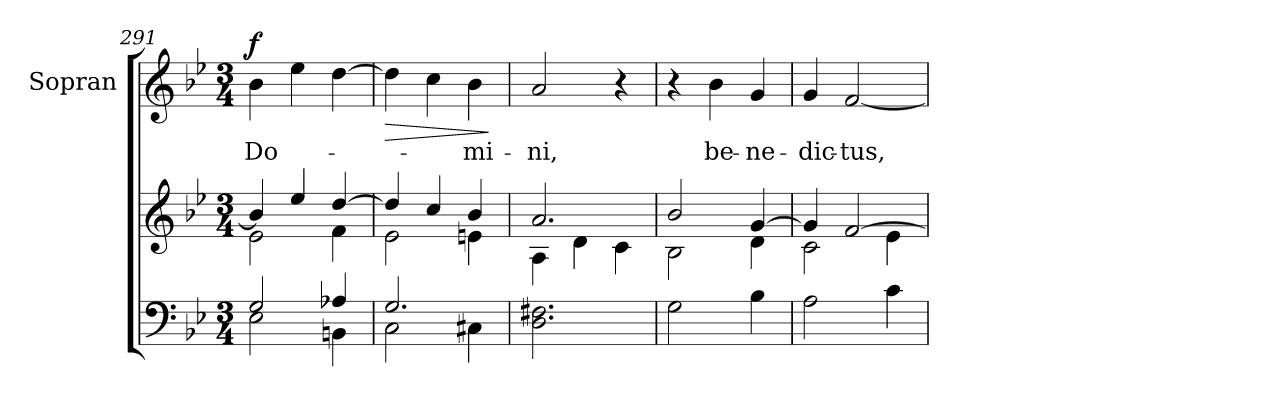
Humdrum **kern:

**kern	**kern	**kern	**text	**dynam
*part2	*part2	*part1	*part1	*part1
*staff3	*staff2	*staff1	*staff1	*staff1
*	*	*I"Sopran	*	*
*	*	*I'S.	*	*
*clefF4	*clefG2	*clefG2	*	*
*k[b-e-]	*k[b-e-]	*k[b-e-]	*	*
*B-:	*B-:	*B-:	*	*
*M3/4	*M3/4	*M3/4	*	*
=291	=291	=291	=291	=291
*^	*^	*	*	*
!	!	!	!	!	!LO:LY:b	!LO:DY:a
2G/	2E-\	4b-/]	2e-\	4b-\	Do-	f
.	.	4ee-/	.	4ee-\	.	.
4A-X/	4BBn\	[>4dd/	4f\	[4dd\	.	.
=292	=292	=292	=292	=292	=292	=292
!	!	!	!	!	!	!LO:HP:b
2.G/	2C\	4dd/]	2e-\	4dd\]	.	>
.	.	4cc/	.	4cc\	.	.
!	!	!	!	!	!LO:LY:b	!
.	4C#X\	4b-/	4en\	4b-\	-mi-	.
*v	*v	*	*	*	*	*
*	*v	*v	*	*	*
.	.	.	.	]
=293	=293	=293	=293	=293
*	*^	*	*	*
!	!	!	!	!LO:LY:b	!
2.D\ 2.F#X\	2.a/	4A\	2a/	-ni,	.
.	.	4d\	.	.	.
.	.	4c\	4r	.	.
!!LO:PB:g=z
=294	=294	=294	=294	=294	=294
2G\	2b-/	2B-\	4r	.	.
!	!	!	!	!LO:LY:b	!
.	.	.	4b-\	be-	.
!	!	!	!	!LO:LY:b	!
4B-\	[>4g/	4d\	4g/	-ne-	.
=295	=295	=295	=295	=295	=295
!	!	!	!	!LO:LY:b	!
2A\	4g/]	2c\	4g/	-dic-	.
!	!	!	!	!LO:LY:b	!
.	[>2f/	.	[2f/	-tus,	.
4c\	.	4e-\	.	.	.
*	*v	*v	*	*	*
=	=	=	=	=
*-	*-	*-	*-	*-
